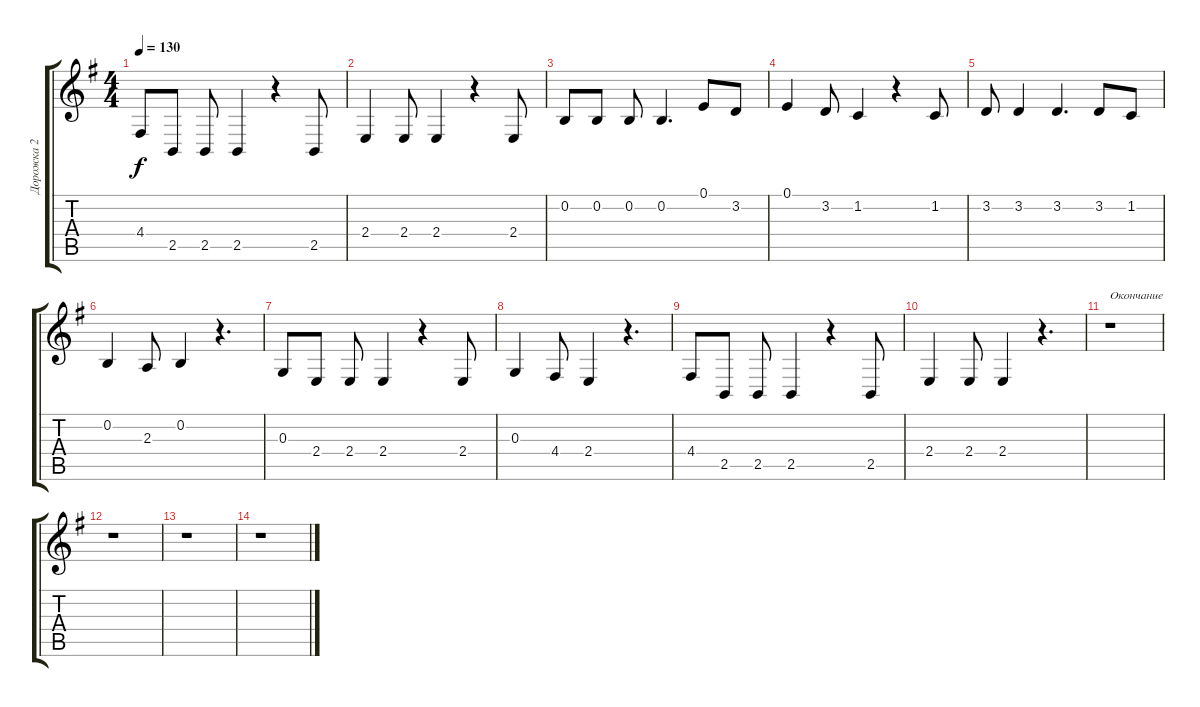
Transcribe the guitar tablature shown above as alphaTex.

\track ("Дорожка 2" "Дорожка 2") {instrument oboe}
\staff {score tabs}
\tuning (E4 B3 G3 D3 A2 E2) {hide}
\ts (4 4)
\tempo 130
\clef g2
\ks eminor
4.4.8{dy f} 2.5.8 2.5.8 2.5.4 r.4 2.5.8 |
2.4.4 2.4.8 2.4.4 r.4 2.4.8 |
0.2.8 0.2.8 0.2.8 0.2.4{d} 0.1.8 3.2.8 |
0.1.4 3.2.8 1.2.4 r.4 1.2.8 |
3.2.8 3.2.4 3.2.4{d} 3.2.8 1.2.8 |
0.2.4 2.3.8 0.2.4 r.4{d} |
0.3.8 2.4.8 2.4.8 2.4.4 r.4 2.4.8 |
0.3.4 4.4.8 2.4.4 r.4{d} |
4.4.8 2.5.8 2.5.8 2.5.4 r.4 2.5.8 |
2.4.4 2.4.8 2.4.4 r.4{d} |
r.1{txt "Окончание"} |
r.1 |
r.1 |
r.1
